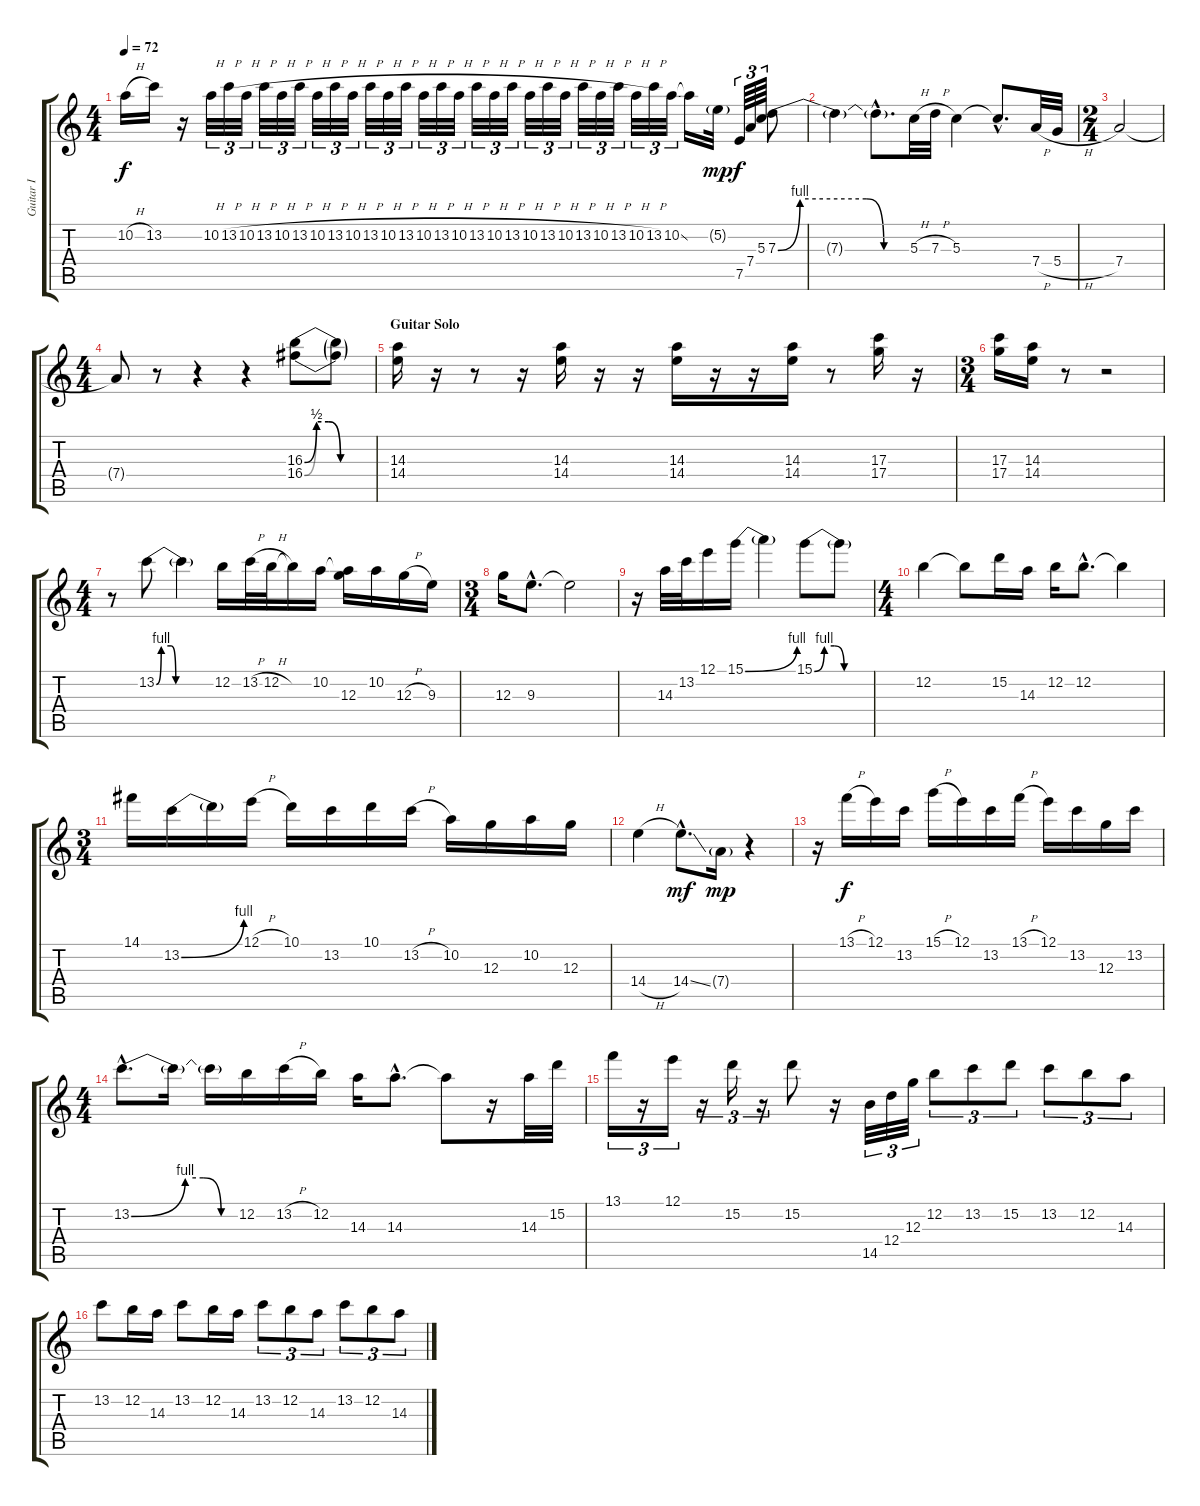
\track ("Guitar I" "Guitar I") {instrument overdrivenguitar}
\staff {score tabs}
\tuning (E4 B3 G3 D3 A2 E2) {hide}
\ts (4 4)
\tempo 72
\clef g2
\ks c
10.2{h}.16{dy f instrument overdrivenguitar} 13.2.16 r.16 10.2{h}.32{tu (3 2)} 13.2{h}.32{tu (3 2)} 10.2{h}.32{tu (3 2)} 13.2{h}.32{tu (3 2)} 10.2{h}.32{tu (3 2)} 13.2{h}.32{tu (3 2)} 10.2{h}.32{tu (3 2)} 13.2{h}.32{tu (3 2)} 10.2{h}.32{tu (3 2)} 13.2{h}.32{tu (3 2)} 10.2{h}.32{tu (3 2)} 13.2{h}.32{tu (3 2)} 10.2{h}.32{tu (3 2)} 13.2{h}.32{tu (3 2)} 10.2{h}.32{tu (3 2)} 13.2{h}.32{tu (3 2)} 10.2{h}.32{tu (3 2)} 13.2{h}.32{tu (3 2)} 10.2{h}.32{tu (3 2)} 13.2{h}.32{tu (3 2)} 10.2{h}.32{tu (3 2)} 13.2{h}.32{tu (3 2)} 10.2{h}.32{tu (3 2)} 13.2{h}.32{tu (3 2)} 10.2{h}.32{tu (3 2)} 13.2{h}.32{tu (3 2)} 10.2{ss}.32{tu (3 2)} 10.2{t}.16 5.2{g}.32{dy mp} 7.5.64{tu (3 2) dy f} 7.4.64{tu (3 2)} 5.3.64{tu (3 2)} 7.3{be (custom 0 0 10 4 40 4 48 0 60 0)}.8 |
7.3{t}.4 7.3{hac t}.8{d} 5.3{h}.32 7.3{h}.32 5.3.4 5.3{hac t}.8{d} 7.4{h}.32 5.4{h}.32 |
\ts (2 4)
7.4.2 |
\ts (4 4)
7.4{t}.8 r.8 r.4 r.4 (16.3{be (custom 0 0 10 2 20 2 30 0 60 0)} 16.4{be (custom 0 0 10 2 20 2 30 0 60 0)}).8 (16.3{t} 16.4{t}).8 |
\section ("" "Guitar Solo")
(14.3 14.4).16 r.16 r.8 r.16 (14.3 14.4).16 r.16 r.16 (14.3 14.4).16 r.16 r.16 (14.3 14.4).16 r.8 (17.3 17.4).16 r.16 |
\ts (3 4)
(17.3 17.4).16 (14.3 14.4).16 r.8 r.2 |
\ts (4 4)
r.8 13.2{be (custom 0 0 5 4 15 4 20 0 60 0)}.8 13.2{t}.4 12.2.16 13.2{h}.32 12.2{h}.32 12.2{t}.16 10.2.16 (10.2{t} 12.3).16 10.2.16 12.3{h}.16 9.3.16 |
\ts (3 4)
12.3.16 9.3{hac}.8{d} 9.3{t}.2 |
r.16 14.3.32 13.2.32 12.1.16 15.1{be (bend 0 0 60 4)}.16 15.1{t}.4 15.1{be (custom 0 0 10 4 20 4 30 0 60 0)}.8 15.1{t}.8 |
\ts (4 4)
12.2.4 12.2{t}.8 15.2.16 14.3.16 12.2.16 12.2{hac}.8{d} 12.2{t}.4 |
\ts (3 4)
14.1.16 13.2{be (bend 0 0 60 4)}.16 13.2{t}.16 12.1{h}.16 10.1.16 13.2.16 10.1.16 13.2{h}.16 10.2.16 12.3.16 10.2.16 12.3.16 |
14.4{h}.4 14.4{ss hac}.8{d dy mf} 7.4{g}.16{dy mp} r.4 |
r.16 13.1{h}.16{dy f} 12.1.16 13.2.16 15.1{h}.16 12.1.16 13.2.16 13.1{h}.16 12.1.16 13.2.16 12.3.16 13.2.16 |
\ts (4 4)
13.2{be (custom 0 0 30 4 40 4 50 0 60 0) hac}.8{d} 13.2{t}.16 13.2{t}.16 12.2.16 13.2{h}.16 12.2.16 14.3.16 14.3{hac}.8{d} 14.3{t}.8 r.16 14.3.32 15.2.32 |
13.1.16{tu (3 2)} r.16{tu (3 2)} 12.1.16{tu (3 2)} r.16{tu (3 2)} 15.2.16{tu (3 2)} r.16{tu (3 2)} 15.2.8 r.16 14.5.32{tu (3 2)} 12.4.32{tu (3 2)} 12.3.32{tu (3 2)} 12.2.8{tu (3 2)} 13.2.8{tu (3 2)} 15.2.8{tu (3 2)} 13.2.8{tu (3 2)} 12.2.8{tu (3 2)} 14.3.8{tu (3 2)} |
13.2.8 12.2.16 14.3.16 13.2.8 12.2.16 14.3.16 13.2.8{tu (3 2)} 12.2.8{tu (3 2)} 14.3.8{tu (3 2)} 13.2.8{tu (3 2)} 12.2.8{tu (3 2)} 14.3{h}.8{tu (3 2)}
